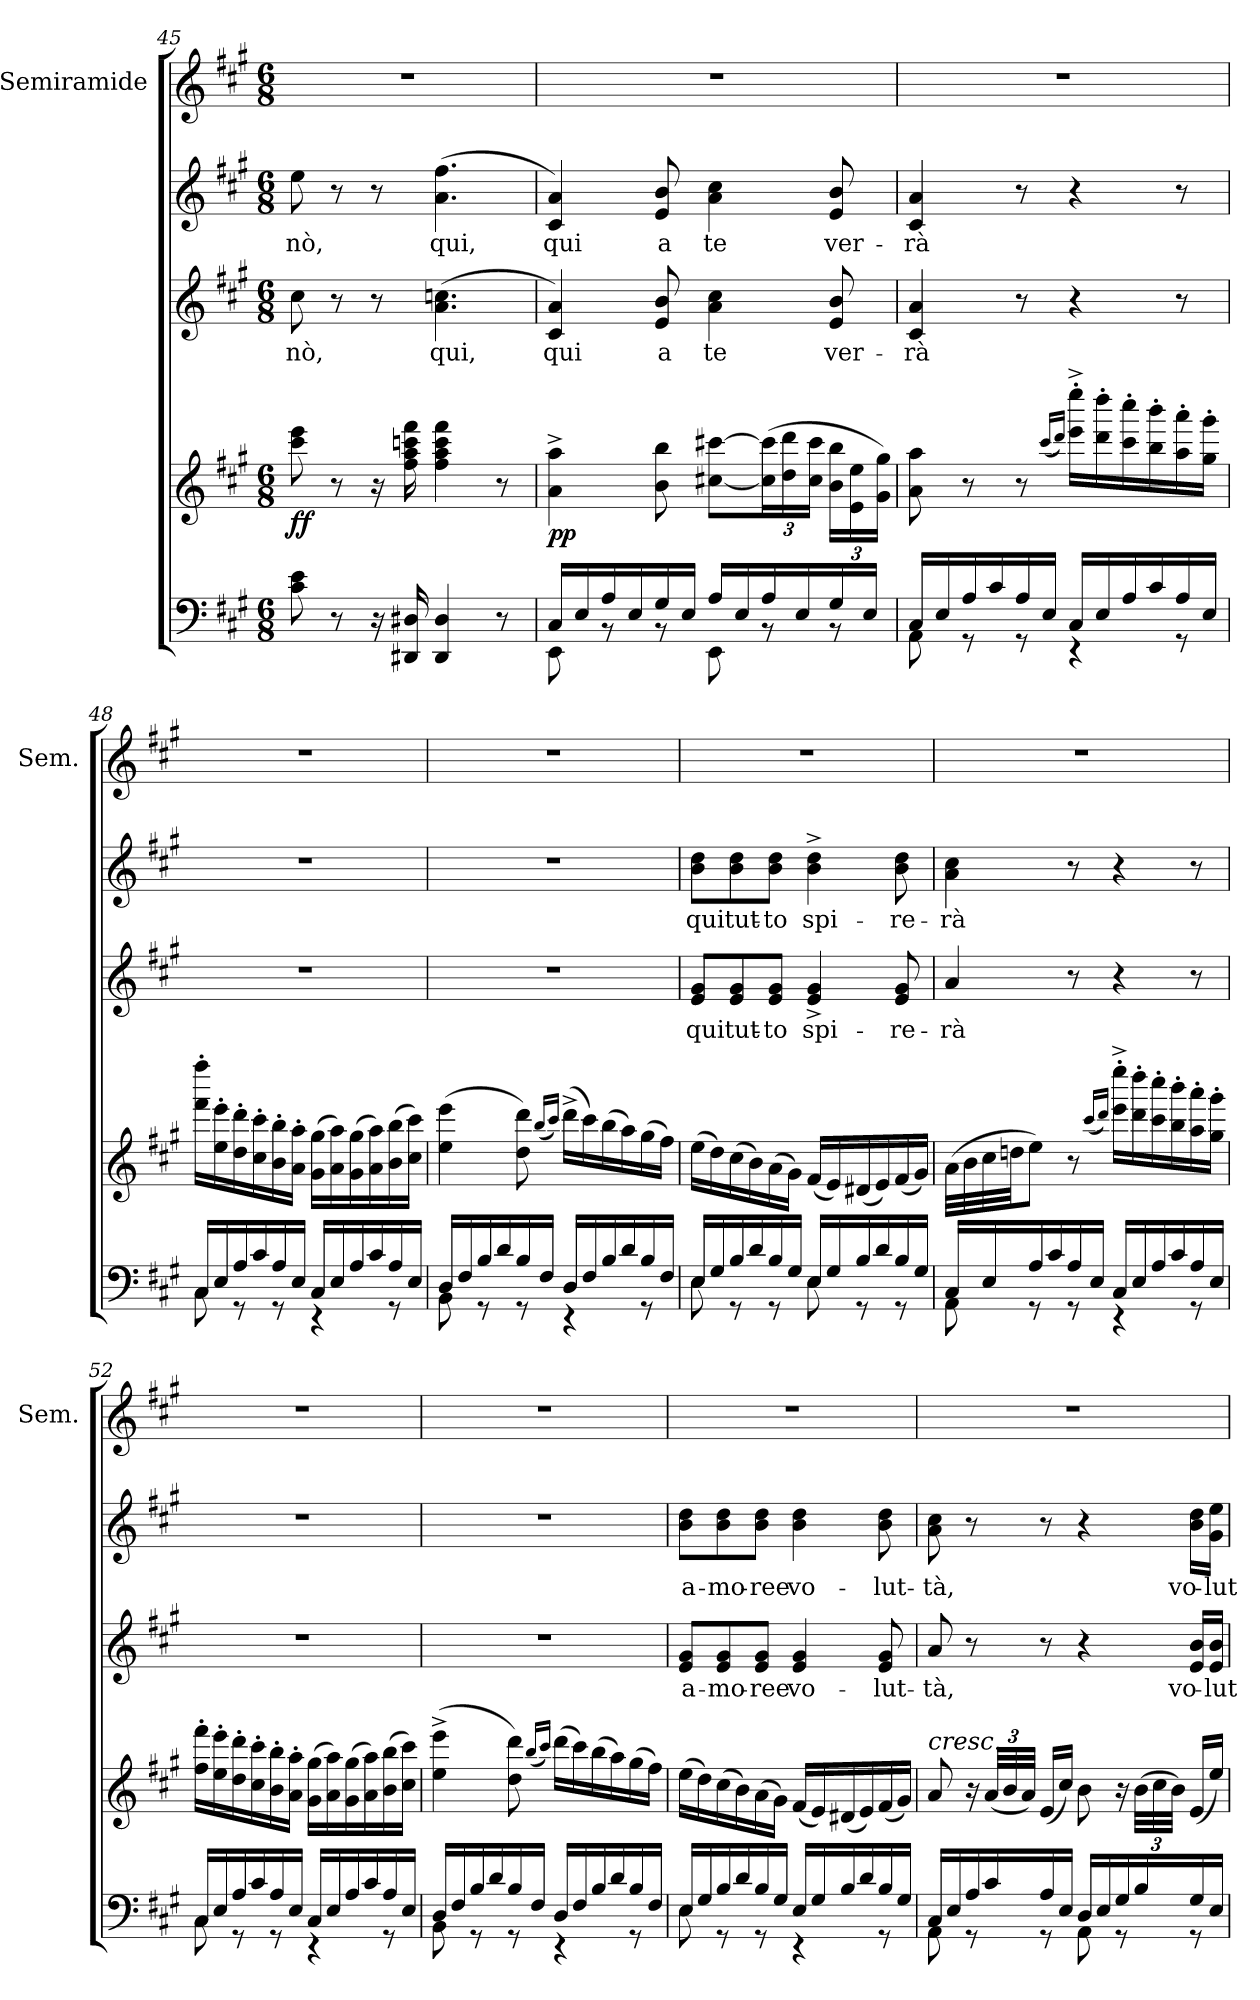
**kern	**kern	**dynam	**kern	**text	**kern	**text	**kern
*part4	*part4	*part4	*part3	*part3	*part2	*part2	*part1
*staff5	*staff4	*staff4/5	*staff3	*staff3	*staff2	*staff2	*staff1
*	*	*	*	*	*	*	*I"Semiramide
*	*	*	*	*	*	*	*I'Sem.
!!LO:LB:g=z
*clefF4	*clefG2	*	*clefG2	*	*clefG2	*	*clefG2
*k[f#c#g#]	*k[f#c#g#]	*	*k[f#c#g#]	*	*k[f#c#g#]	*	*k[f#c#g#]
*A:	*A:	*	*A:	*	*A:	*	*A:
*M6/8	*M6/8	*	*M6/8	*	*M6/8	*	*M6/8
=45	=45	=45	=45	=45	=45	=45	=45
!	!	!LO:DY:b	!	!LO:LY:b	!	!LO:LY:b	!
8c#\ 8e\	8ccc#\ 8eee\	ff	8cc#\	-nò,	8ee\	-nò,	2.r
8r	8r	.	8r	.	8r	.	.
16r	16r	.	8r	.	8r	.	.
16DD#X/ 16D#X/	16ff#\ 16aa\ 16cccn\ 16fff#\	.	.	.	.	.	.
!	!	!	!	!LO:LY:b	!	!LO:LY:b	!
4DD#/ 4D#/	4ff#\ 4aa\ 4ccc\ 4fff#\	.	(>4.a\ 4.ccn\	qui,	(>4.a\ 4.ff#\	qui,	.
8r	8r	.	.	.	.	.	.
!!LO:PB:g=z
=46	=46	=46	=46	=46	=46	=46	=46
*^	*	*	*	*	*	*	*
!	!	!	!LO:DY:b	!	!LO:LY:b	!	!LO:LY:b	!
16C#/LL	8EE\	4a\^ 4aa\^	pp	4c#/ 4a/)	qui	4c#/ 4a/)	qui	2.r
16E/	.	.	.	.	.	.	.	.
16A/	8rBB	.	.	.	.	.	.	.
16E/	.	.	.	.	.	.	.	.
!	!	!	!	!	!LO:LY:b	!	!LO:LY:b	!
16G#/	8rBB	8b\ 8bb\	.	8e/ 8b/	a	8e/ 8b/	a	.
16E/JJ	.	.	.	.	.	.	.	.
!	!	!	!	!	!LO:LY:b	!	!LO:LY:b	!
16A:/LL	8EE\	[8cc#X\ [8ccc#X\L	.	4a\ 4cc#\	te	4a\ 4cc#\	te	.
16E/	.	.	.	.	.	.	.	.
*	*	*Xbrackettup	*	*	*	*	*	*
16A/	8rBB	(>24cc#\] 24ccc#\]L	.	.	.	.	.	.
.	.	24dd\ 24ddd\	.	.	.	.	.	.
16E/	.	.	.	.	.	.	.	.
.	.	24cc#\ 24ccc#\JJ	.	.	.	.	.	.
!	!	!	!	!	!LO:LY:b	!	!LO:LY:b	!
16G#/	8rBB	24b\ 24bb\LL	.	8e/ 8b/	ver-	8e/ 8b/	ver-	.
.	.	24e\ 24ee\	.	.	.	.	.	.
16E/JJ	.	.	.	.	.	.	.	.
.	.	24g#\ 24gg#\JJ)	.	.	.	.	.	.
=47	=47	=47	=47	=47	=47	=47	=47	=47
!	!	!	!	!	!LO:LY:b	!	!LO:LY:b	!
16C#/LL	8AA\	8a\ 8aa\	.	4c#/ 4a/	-rà	4c#/ 4a/	-rà	2.r
16E/	.	.	.	.	.	.	.	.
16A/	8rGG	8r	.	.	.	.	.	.
16c#/	.	.	.	.	.	.	.	.
16A/	8rGG	8r	.	8r	.	8r	.	.
16E/JJ	.	.	.	.	.	.	.	.
.	.	(<16qccc#/LL	.	.	.	.	.	.
.	.	16qddd/JJ)	.	.	.	.	.	.
16C#/LL	4rEE	16eee\'^ 16eeee\'^LL	.	4r	.	4r	.	.
16E/	.	16ddd\' 16dddd\'	.	.	.	.	.	.
16A/	.	16ccc#\' 16cccc#\'	.	.	.	.	.	.
16c#/	.	16bb\' 16bbb\'	.	.	.	.	.	.
16A/	8rGG	16aa\' 16aaa\'	.	8r	.	8r	.	.
16E/JJ	.	16gg#\' 16ggg#\'JJ	.	.	.	.	.	.
!!LO:LB:g=z
=48	=48	=48	=48	=48	=48	=48	=48	=48
16C#/LL	8C#\	16fff#\' 16ffff#\'LL	.	2.r	.	2.r	.	2.r
16E/	.	16ee\' 16eee\'	.	.	.	.	.	.
16A/	8rGG	16dd\' 16ddd\'	.	.	.	.	.	.
16c#/	.	16cc#\' 16ccc#\'	.	.	.	.	.	.
16A/	8rGG	16b\' 16bb\'	.	.	.	.	.	.
16E/JJ	.	16a\' 16aa\'JJ	.	.	.	.	.	.
16C#/LL	4rEE	(>16g#\ 16gg#\LL	.	.	.	.	.	.
16E/	.	16a\ 16aa\)	.	.	.	.	.	.
16A/	.	(>16g#\ 16gg#\	.	.	.	.	.	.
16c#/	.	16a\ 16aa\)	.	.	.	.	.	.
16A/	8rGG	(>16b\ 16bb\	.	.	.	.	.	.
16E/JJ	.	16cc#\ 16ccc#\JJ)	.	.	.	.	.	.
=49	=49	=49	=49	=49	=49	=49	=49	=49
16D/LL	8BB\	(>4ee\ 4eee\	.	2.r	.	2.r	.	2.r
16F#/	.	.	.	.	.	.	.	.
16B/	8rGG	.	.	.	.	.	.	.
16d/	.	.	.	.	.	.	.	.
16B/	8rGG	8dd\ 8ddd\)	.	.	.	.	.	.
16F#/JJ	.	.	.	.	.	.	.	.
.	.	(<16qbb/LL	.	.	.	.	.	.
.	.	16qccc#/JJ)	.	.	.	.	.	.
16D/LL	4rEE	(>16ddd^\LL	.	.	.	.	.	.
16F#/	.	16ccc#\)	.	.	.	.	.	.
16B/	.	(>16bb\	.	.	.	.	.	.
16d/	.	16aa\)	.	.	.	.	.	.
16B/	8rGG	(>16gg#\	.	.	.	.	.	.
16F#/JJ	.	16ff#\JJ)	.	.	.	.	.	.
!!LO:PB:g=z
=50	=50	=50	=50	=50	=50	=50	=50	=50
!	!	!	!	!	!LO:LY:b	!	!LO:LY:b	!
16E/LL	8E\	(>16ee\LL	.	8e/ 8g#/L	qui	8b\ 8dd\L	qui	2.r
16G#/	.	16dd\)	.	.	.	.	.	.
!	!	!	!	!	!LO:LY:b	!	!LO:LY:b	!
16B/	8rGG	(>16cc#\	.	8e/ 8g#/	tut-	8b\ 8dd\	tut-	.
16d/	.	16b\)	.	.	.	.	.	.
!	!	!	!	!	!LO:LY:b	!	!LO:LY:b	!
16B/	8rGG	(>16a\	.	8e/ 8g#/J	-to	8b\ 8dd\J	-to	.
16G#/JJ	.	16g#\JJ)	.	.	.	.	.	.
!	!	!	!	!	!LO:LY:b	!	!LO:LY:b	!
16E/LL	8E\	(<16f#/LL	.	4e/^ 4g#/^	spi-	4b\^ 4dd\^	spi-	.
16G#/	.	16e/)	.	.	.	.	.	.
16B/	8rGG	(<16d#X/	.	.	.	.	.	.
16d/	.	16e/)	.	.	.	.	.	.
!	!	!	!	!	!LO:LY:b	!	!LO:LY:b	!
16B/	8rGG	(<16f#/	.	8e/ 8g#/	-re-	8b\ 8dd\	-re-	.
16G#/JJ	.	16g#/JJ)	.	.	.	.	.	.
=51	=51	=51	=51	=51	=51	=51	=51	=51
!	!	!	!	!	!LO:LY:b	!	!LO:LY:b	!
16C#/LL	8AA\	(>32a\LLL	.	4a/	-rà	4a\ 4cc#\	-rà	2.r
.	.	32b\	.	.	.	.	.	.
16E/	.	32cc#\	.	.	.	.	.	.
.	.	32ddn\JJ	.	.	.	.	.	.
16A/	8rGG	8ee\J)	.	.	.	.	.	.
16c#/	.	.	.	.	.	.	.	.
16A/	8rGG	8r	.	8r	.	8r	.	.
16E/JJ	.	.	.	.	.	.	.	.
.	.	(<16qccc#/LL	.	.	.	.	.	.
.	.	16qddd/JJ)	.	.	.	.	.	.
16C#/LL	4rEE	16eee\'^ 16eeee\'^LL	.	4r	.	4r	.	.
16E/	.	16ddd\' 16dddd\'	.	.	.	.	.	.
16A/	.	16ccc#\' 16cccc#\'	.	.	.	.	.	.
16c#/	.	16bb\' 16bbb\'	.	.	.	.	.	.
16A/	8rGG	16aa\' 16aaa\'	.	8r	.	8r	.	.
16E/JJ	.	16gg#\' 16ggg#\'JJ	.	.	.	.	.	.
!!LO:LB:g=z
=52	=52	=52	=52	=52	=52	=52	=52	=52
16C#/LL	8C#\	16ff#\' 16fff#\'LL	.	2.r	.	2.r	.	2.r
16E/	.	16ee\' 16eee\'	.	.	.	.	.	.
16A/	8rGG	16dd\' 16ddd\'	.	.	.	.	.	.
16c#/	.	16cc#\' 16ccc#\'	.	.	.	.	.	.
16A/	8rGG	16b\' 16bb\'	.	.	.	.	.	.
16E/JJ	.	16a\' 16aa\'JJ	.	.	.	.	.	.
16C#/LL	4rEE	(>16g#\ 16gg#\LL	.	.	.	.	.	.
16E/	.	16a\ 16aa\)	.	.	.	.	.	.
16A/	.	(>16g#\ 16gg#\	.	.	.	.	.	.
16c#/	.	16a\ 16aa\)	.	.	.	.	.	.
16A/	8rGG	(>16b\ 16bb\	.	.	.	.	.	.
16E/JJ	.	16cc#\ 16ccc#\JJ)	.	.	.	.	.	.
!!LO:PB:g=z
=53	=53	=53	=53	=53	=53	=53	=53	=53
16D/LL	8BB\	(>4ee\^ 4eee\^	.	2.r	.	2.r	.	2.r
16F#/	.	.	.	.	.	.	.	.
16B/	8rGG	.	.	.	.	.	.	.
16d/	.	.	.	.	.	.	.	.
16B/	8rGG	8dd\ 8ddd\)	.	.	.	.	.	.
16F#/JJ	.	.	.	.	.	.	.	.
.	.	(<16qbb/LL	.	.	.	.	.	.
.	.	16qccc#/JJ)	.	.	.	.	.	.
16D/LL	4rEE	(>16ddd\LL	.	.	.	.	.	.
16F#/	.	16ccc#\)	.	.	.	.	.	.
16B/	.	(>16bb\	.	.	.	.	.	.
16d/	.	16aa\)	.	.	.	.	.	.
16B/	8rGG	(>16gg#\	.	.	.	.	.	.
16F#/JJ	.	16ff#\JJ)	.	.	.	.	.	.
=54	=54	=54	=54	=54	=54	=54	=54	=54
!	!	!	!	!	!LO:LY:b	!	!LO:LY:b	!
16E/LL	8E\	(>16ee\LL	.	8e/ 8g#/L	a-	8b\ 8dd\L	a-	2.r
16G#/	.	16dd\)	.	.	.	.	.	.
!	!	!	!	!	!LO:LY:b	!	!LO:LY:b	!
16B/	8rGG	(>16cc#\	.	8e/ 8g#/	-mo-	8b\ 8dd\	-mo-	.
16d/	.	16b\)	.	.	.	.	.	.
!	!	!	!	!	!LO:LY:b	!	!LO:LY:b	!
16B/	8rGG	(>16a\	.	8e/ 8g#/J	ree	8b\ 8dd\J	ree	.
16G#/JJ	.	16g#\JJ)	.	.	.	.	.	.
!	!	!	!	!	!LO:LY:b	!	!LO:LY:b	!
16E/LL	4rEE	(<16f#/LL	.	4e/ 4g#/	vo-	4b\ 4dd\	vo-	.
16G#/	.	16e/)	.	.	.	.	.	.
16B/	.	(<16d#X/	.	.	.	.	.	.
16d/	.	16e/)	.	.	.	.	.	.
!	!	!	!	!	!LO:LY:b	!	!LO:LY:b	!
16B/	8rGG	(<16f#/	.	8e/ 8g#/	-lut-	8b\ 8dd\	-lut-	.
16G#/JJ	.	16g#/JJ)	.	.	.	.	.	.
=55	=55	=55	=55	=55	=55	=55	=55	=55
!	!	!LO:TX:a:i:t=cresc.	!	!	!	!	!	!
!	!	!	!	!	!LO:LY:b	!	!LO:LY:b	!
16C#/LL	8AA\	8a/	.	8a/	-tà,	8a\ 8cc#\	-tà,	2.r
16E/	.	.	.	.	.	.	.	.
16A/	8rGG	16r	.	8r	.	8r	.	.
16c#/	.	(<48a/LLL	.	.	.	.	.	.
.	.	48b/	.	.	.	.	.	.
.	.	48a/JJJ)	.	.	.	.	.	.
16A/	8rGG	(<16e/LL	.	8r	.	8r	.	.
16E/JJ	.	16cc#/JJ)	.	.	.	.	.	.
16D/LL	8AA\	8b\	.	4r	.	4r	.	.
16E/	.	.	.	.	.	.	.	.
16G#/	8rGG	16r	.	.	.	.	.	.
16B/	.	(>48b\LLL	.	.	.	.	.	.
.	.	48cc#\	.	.	.	.	.	.
.	.	48b\JJJ)	.	.	.	.	.	.
!	!	!	!	!	!LO:LY:b	!	!LO:LY:b	!
16G#/	8rGG	(<16e/LL	.	16e/ 16b/LL	vo-	16b\ 16dd\LL	vo-	.
!	!	!	!	!	!LO:LY:b	!	!LO:LY:b	!
16E/JJ	.	16ee/JJ)	.	16e/ 16b/JJ	-lut-	16g#\ 16ee\JJ	-lut-	.
*v	*v	*	*	*	*	*	*	*
=	=	=	=	=	=	=	=
*-	*-	*-	*-	*-	*-	*-	*-
